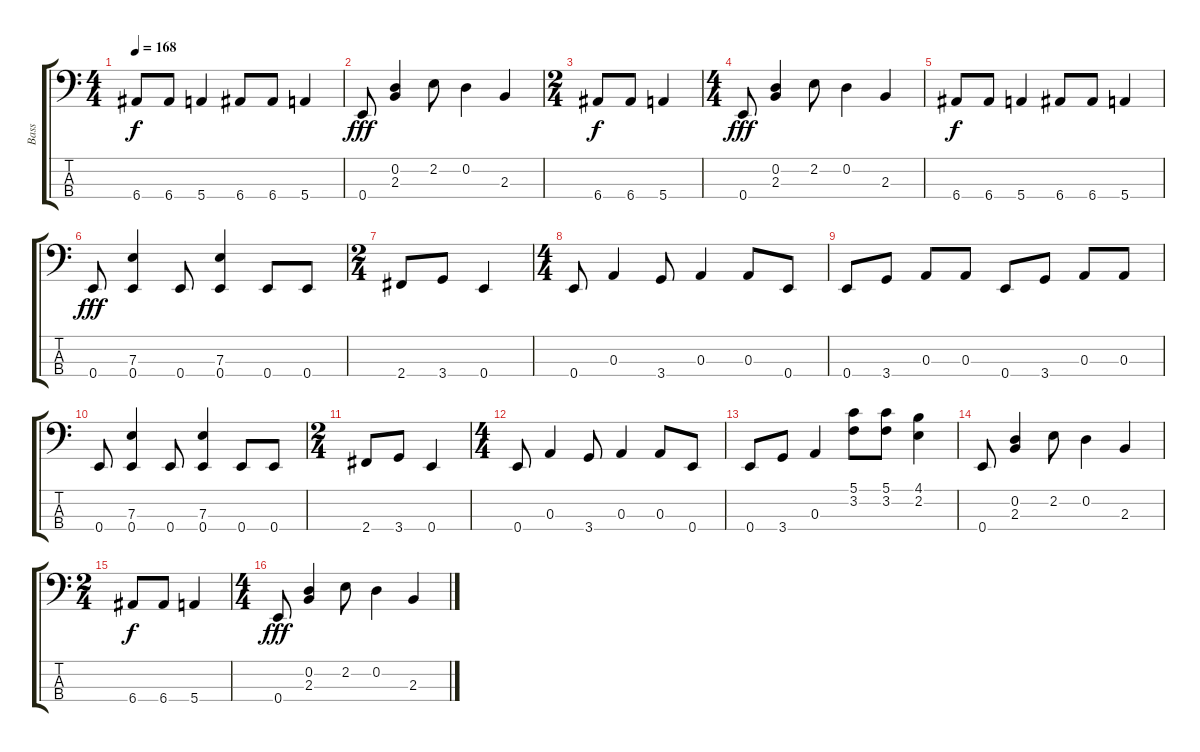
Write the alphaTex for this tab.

\track ("Bass" "Bass") {instrument electricbasspick}
\staff {score tabs}
\tuning (G2 D2 A1 E1) {hide}
\ts (4 4)
\tempo 168
\clef f4
\ks c
6.4.8{dy f} 6.4.8 5.4.4 6.4.8 6.4.8 5.4.4 |
0.4.8{dy fff} (0.2 2.3).4 2.2.8 0.2.4 2.3.4 |
\ts (2 4)
6.4.8{dy f} 6.4.8 5.4.4 |
\ts (4 4)
0.4.8{dy fff} (0.2 2.3).4 2.2.8 0.2.4 2.3.4 |
6.4.8{dy f} 6.4.8 5.4.4 6.4.8 6.4.8 5.4.4 |
0.4.8{dy fff} (7.3 0.4).4 0.4.8 (7.3 0.4).4 0.4.8 0.4.8 |
\ts (2 4)
2.4.8 3.4.8 0.4.4 |
\ts (4 4)
0.4.8 0.3.4 3.4.8 0.3.4 0.3.8 0.4.8 |
0.4.8 3.4.8 0.3.8 0.3.8 0.4.8 3.4.8 0.3.8 0.3.8 |
0.4.8 (7.3 0.4).4 0.4.8 (7.3 0.4).4 0.4.8 0.4.8 |
\ts (2 4)
2.4.8 3.4.8 0.4.4 |
\ts (4 4)
0.4.8 0.3.4 3.4.8 0.3.4 0.3.8 0.4.8 |
0.4.8 3.4.8 0.3.4 (5.1 3.2).8 (5.1 3.2).8 (4.1 2.2).4 |
0.4.8 (0.2 2.3).4 2.2.8 0.2.4 2.3.4 |
\ts (2 4)
6.4.8{dy f} 6.4.8 5.4.4 |
\ts (4 4)
0.4.8{dy fff} (0.2 2.3).4 2.2.8 0.2.4 2.3.4
